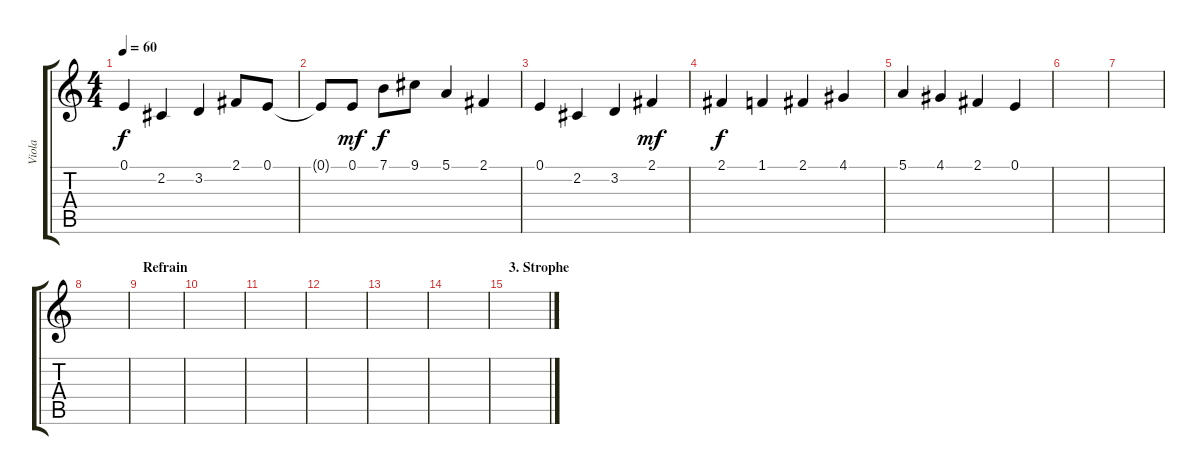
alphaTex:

\track ("Viola" "Viola") {instrument viola}
\staff {score tabs}
\tuning (E4 B3 G3 D3 A2 E2) {hide}
\ts (4 4)
\tempo 60
\clef g2
\ks c
0.1.4{dy f} 2.2.4 3.2.4 2.1.8 0.1.8 |
0.1{t}.8 0.1.8{dy mf} 7.1.8{dy f} 9.1.8 5.1.4 2.1.4 |
0.1.4 2.2.4 3.2.4 2.1.4{dy mf} |
2.1.4{dy f} 1.1.4 2.1.4 4.1.4 |
5.1.4 4.1.4 2.1.4 0.1.4 |
|
|
|
\section ("" "Refrain")
|
|
|
|
|
|
\section ("" "3. Strophe")
